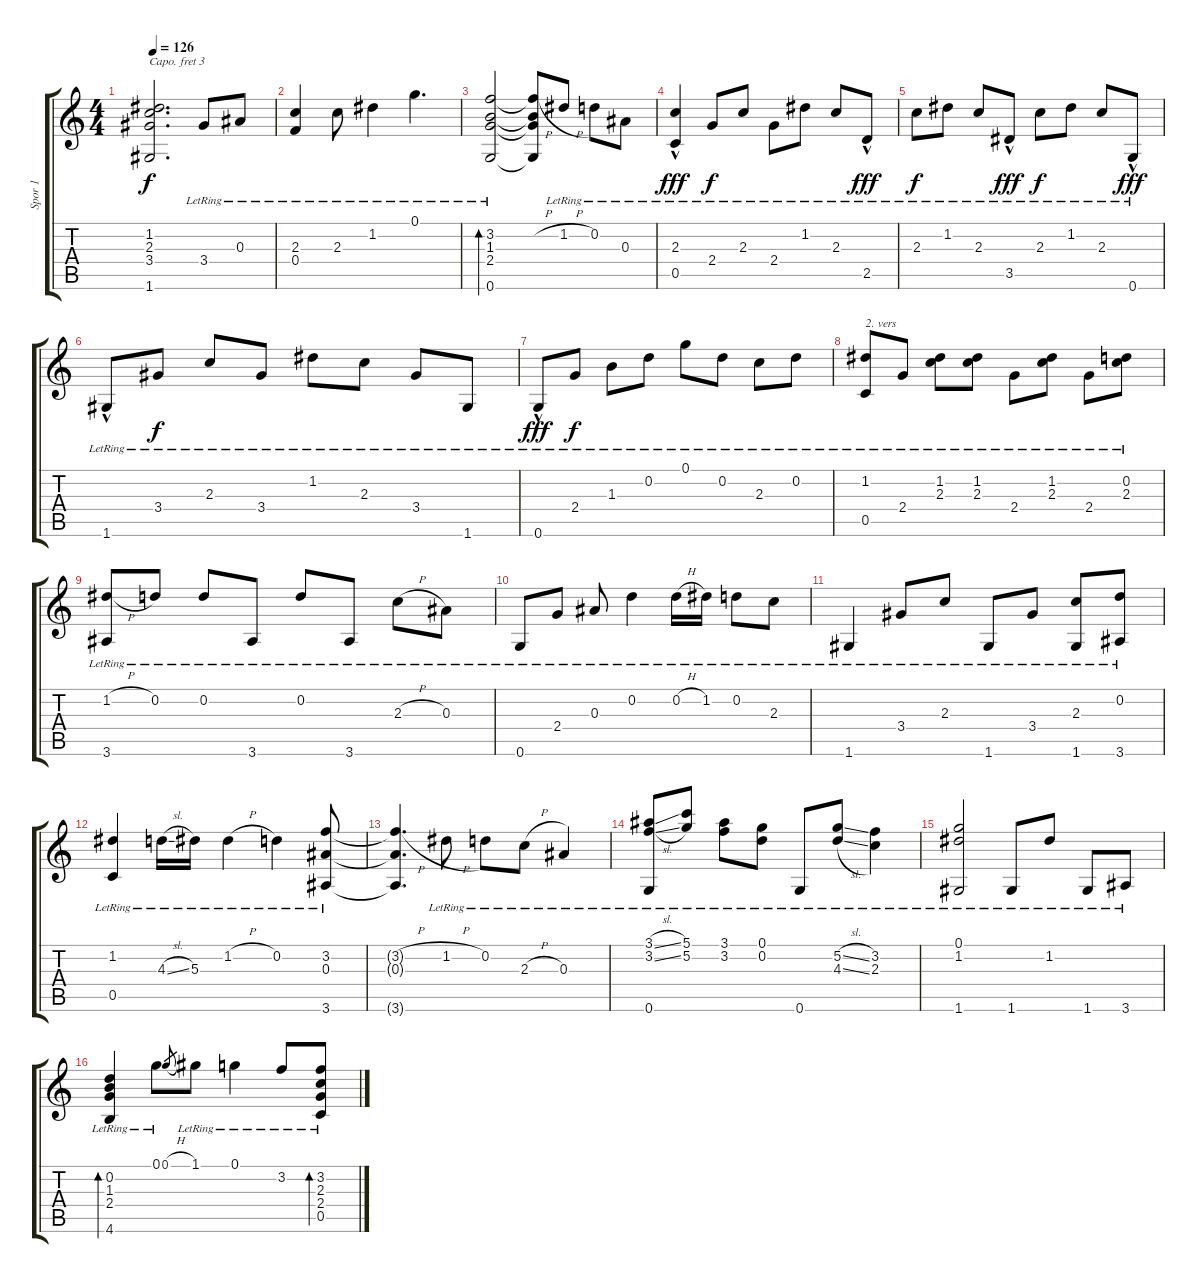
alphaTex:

\track ("Spor 1" "Spor 1") {instrument acousticguitarnylon}
\staff {score tabs}
\capo 3
\tuning (E4 B3 G3 D3 A2 E2) {hide}
\ts (4 4)
\tempo 126
\clef g2
\ks c
(1.2{t} 2.3{t} 3.4{t} 1.6{t}).2{d dy f} 3.4{lr}.8 0.3{lr}.8 |
(2.3{lr} 0.4{lr}).4 2.3{lr}.8 1.2{lr}.4 0.1{lr}.4{d} |
(3.2{lr} 1.3{lr} 2.4{lr} 0.6{lr}).2{bd 120} (3.2{h t} 1.3{t} 2.4{t} 0.6{t}).8 1.2{h lr}.8 0.2{lr}.8 0.3{lr}.8 |
(2.3{lr} 0.5{hac lr}).4{dy fff} 2.4{lr}.8{dy f} 2.3{lr}.8 2.4{lr}.8 1.2{lr}.8 2.3{lr}.8 2.5{hac lr}.8{dy fff} |
2.3{lr}.8{dy f} 1.2{lr}.8 2.3{lr}.8 3.5{hac lr}.8{dy fff} 2.3{lr}.8{dy f} 1.2{lr}.8 2.3{lr}.8 0.6{hac lr}.8{dy fff} |
1.6{hac lr}.8 3.4{lr}.8{dy f} 2.3{lr}.8 3.4{lr}.8 1.2{lr}.8 2.3{lr}.8 3.4{lr}.8 1.6{lr}.8 |
0.6{hac lr}.8{dy fff} 2.4{lr}.8{dy f} 1.3{lr}.8 0.2{lr}.8 0.1{lr}.8 0.2{lr}.8 2.3{lr}.8 0.2{lr}.8 |
(1.2{lr} 0.5{lr}).8{txt "2. vers"} 2.4{lr}.8 (1.2{lr} 2.3{lr}).8 (1.2{lr} 2.3{lr}).8 2.4{lr}.8 (1.2{lr} 2.3{lr}).8 2.4{lr}.8 (0.2{lr} 2.3{lr}).8 |
(1.2{h lr} 3.6{lr}).8 0.2{lr}.8 0.2{lr}.8 3.6{lr}.8 0.2{lr}.8 3.6{lr}.8 2.3{h lr}.8 0.3{lr}.8 |
0.6{lr}.8 2.4{lr}.8 0.3{lr}.8 0.2{lr}.4 0.2{h lr}.16 1.2{lr}.16 0.2{lr}.8 2.3{lr}.8 |
1.6{lr}.4 3.4{lr}.8 2.3{lr}.8 1.6{lr}.8 3.4{lr}.8 (2.3{lr} 1.6{lr}).8 (0.2{lr} 3.6{lr}).8 |
(1.2{lr} 0.5{lr}).4 4.3{sl lr}.16 5.3{lr}.16 1.2{h lr}.4 0.2{lr}.4 (3.2{lr} 0.3{lr} 3.6{lr}).8 |
(3.2{h t} 0.3{t} 3.6{t}).4{d} 1.2{h lr}.8 0.2{lr}.8 2.3{h lr}.8 0.3{lr}.4 |
(3.1{sl lr} 3.2{sl lr} 0.6{lr}).8 (5.1{lr} 5.2{lr}).8 (3.1{lr} 3.2{lr}).8 (0.1{lr} 0.2{lr}).8 0.6{lr}.8 (5.2{sl lr} 4.3{sl lr}).8 (3.2{lr} 2.3{lr}).4 |
(0.1{lr} 1.2{lr} 1.6{lr}).2 1.6{lr}.8 1.2{lr}.8 1.6{lr}.8 3.6{lr}.8 |
(0.2{lr} 1.3{lr} 2.4{lr} 4.6{lr}).4{bd 60} 0.1{lr}.8 0.1{h}.8{gr} 1.1{lr}.8 0.1{lr}.4 3.2{lr}.8 (3.2{lr} 2.3{lr} 2.4{lr} 0.5{lr}).8{bd 120}
